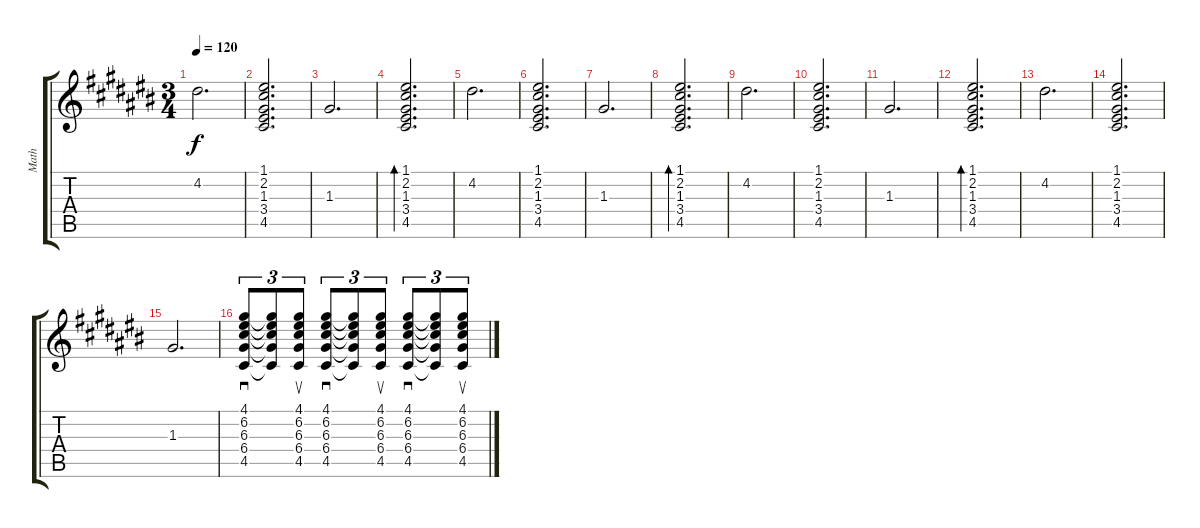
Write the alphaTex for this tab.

\track ("Math" "Math") {instrument overdrivenguitar}
\staff {score tabs}
\tuning (E4 B3 G3 D3 A2 E2) {hide}
\ts (3 4)
\tempo 120
\clef g2
\ks c#
4.2.2{d dy f} |
(1.1 2.2 1.3 3.4 4.5).2{d} |
1.3.2{d} |
(1.1 2.2 1.3 3.4 4.5).2{d bd 120 instrument acousticguitarsteel} |
4.2.2{d} |
(1.1 2.2 1.3 3.4 4.5).2{d} |
1.3.2{d} |
(1.1 2.2 1.3 3.4 4.5).2{d bd 120 instrument acousticguitarsteel} |
4.2.2{d} |
(1.1 2.2 1.3 3.4 4.5).2{d} |
1.3.2{d} |
(1.1 2.2 1.3 3.4 4.5).2{d bd 120 instrument acousticguitarsteel} |
4.2.2{d} |
(1.1 2.2 1.3 3.4 4.5).2{d} |
1.3.2{d} |
(4.1 6.2 6.3 6.4 4.5).8{sd tu (3 2) volume 10} (4.1{t} 6.2{t} 6.3{t} 6.4{t} 4.5{t}).8{tu (3 2)} (4.1 6.2 6.3 6.4 4.5).8{su tu (3 2)} (4.1 6.2 6.3 6.4 4.5).8{sd tu (3 2)} (4.1{t} 6.2{t} 6.3{t} 6.4{t} 4.5{t}).8{tu (3 2)} (4.1 6.2 6.3 6.4 4.5).8{su tu (3 2)} (4.1 6.2 6.3 6.4 4.5).8{sd tu (3 2)} (4.1{t} 6.2{t} 6.3{t} 6.4{t} 4.5{t}).8{tu (3 2)} (4.1 6.2 6.3 6.4 4.5).8{su tu (3 2)}
